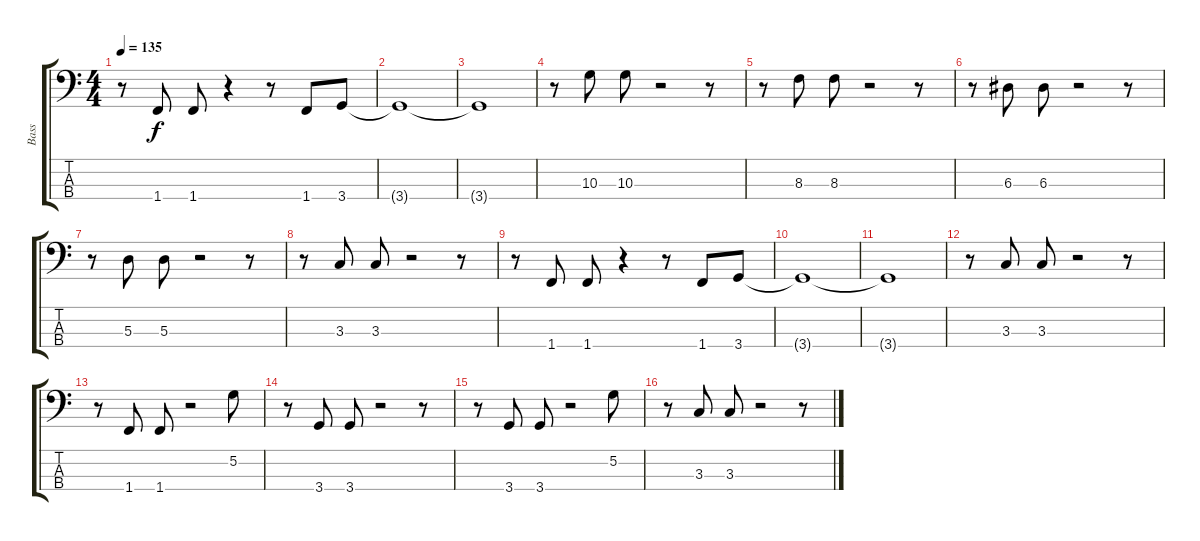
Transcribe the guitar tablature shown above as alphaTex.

\track ("Bass" "Bass") {instrument acousticbass}
\staff {score tabs}
\tuning (G2 D2 A1 E1) {hide}
\ts (4 4)
\tempo 135
\clef f4
\ks c
r.8{dy f} 1.4.8 1.4.8 r.4 r.8 1.4.8 3.4.8 |
3.4{t}.1 |
3.4{t}.1 |
r.8 10.3.8 10.3.8 r.2 r.8 |
r.8 8.3.8 8.3.8 r.2 r.8 |
r.8 6.3.8 6.3.8 r.2 r.8 |
r.8 5.3.8 5.3.8 r.2 r.8 |
r.8 3.3.8 3.3.8 r.2 r.8 |
r.8 1.4.8 1.4.8 r.4 r.8 1.4.8 3.4.8 |
3.4{t}.1 |
3.4{t}.1 |
r.8 3.3.8 3.3.8 r.2 r.8 |
r.8 1.4.8 1.4.8 r.2 5.2.8 |
r.8 3.4.8 3.4.8 r.2 r.8 |
r.8 3.4.8 3.4.8 r.2 5.2.8 |
r.8 3.3.8 3.3.8 r.2 r.8
